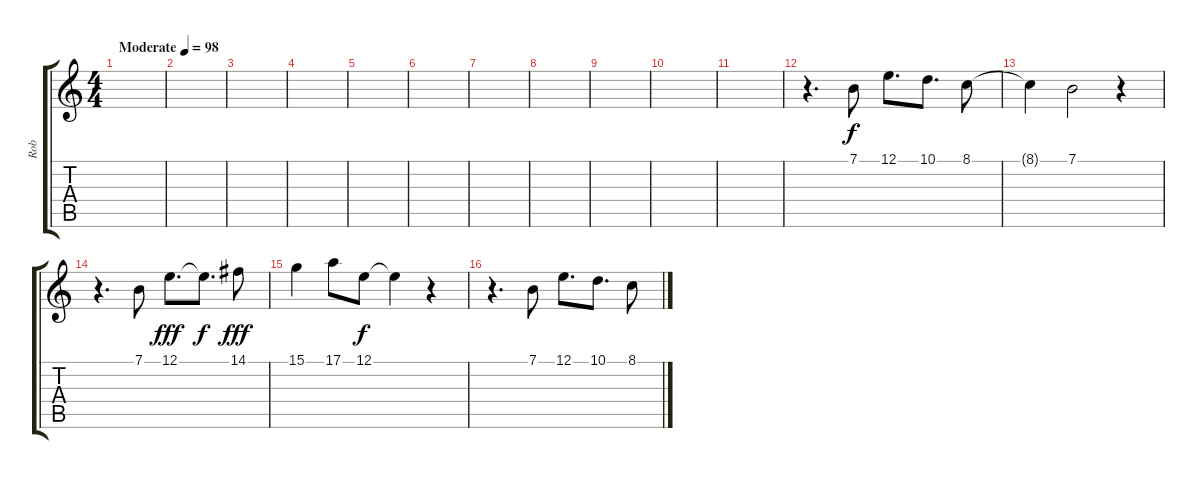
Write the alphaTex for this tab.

\track ("Rob" "Rob") {instrument lead2sawtooth}
\staff {score tabs}
\tuning (E4 B3 G3 D3 A2 E2) {hide}
\ts (4 4)
\tempo (98 "Moderate")
\clef g2
\ks c
|
|
|
|
|
|
|
|
|
|
|
r.4{d} 7.1.8 12.1.8{d} 10.1.8{d} 8.1.8 |
8.1{t}.4 7.1.2 r.4 |
r.4{d} 7.1.8 12.1.8{d dy fff} 12.1{t}.8{d dy f} 14.1.8{dy fff} |
15.1.4 17.1.8 12.1.8{dy f} 12.1{t}.4 r.4 |
r.4{d} 7.1.8 12.1.8{d} 10.1.8{d} 8.1.8
